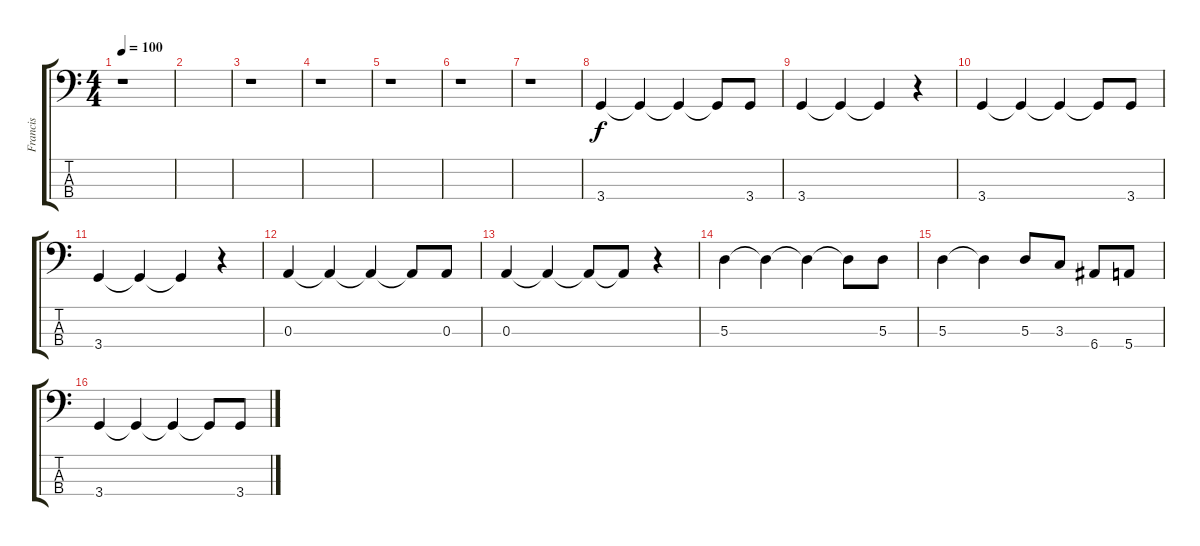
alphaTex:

\track ("Francis" "Francis") {instrument electricbassfinger}
\staff {score tabs}
\tuning (G2 D2 A1 E1) {hide}
\ts (4 4)
\tempo 100
\clef f4
\ks c
r.1{dy f} |
|
r.1 |
r.1 |
r.1 |
r.1 |
r.1 |
3.4.4 3.4{t}.4 3.4{t}.4 3.4{t}.8 3.4.8 |
3.4.4 3.4{t}.4 3.4{t}.4 r.4 |
3.4.4 3.4{t}.4 3.4{t}.4 3.4{t}.8 3.4.8 |
3.4.4 3.4{t}.4 3.4{t}.4 r.4 |
0.3.4 0.3{t}.4 0.3{t}.4 0.3{t}.8 0.3.8 |
0.3.4 0.3{t}.4 0.3{t}.8 0.3{t}.8 r.4 |
5.3.4 5.3{t}.4 5.3{t}.4 5.3{t}.8 5.3.8 |
5.3.4 5.3{t}.4 5.3.8 3.3.8 6.4.8 5.4.8 |
3.4.4 3.4{t}.4 3.4{t}.4 3.4{t}.8 3.4.8
